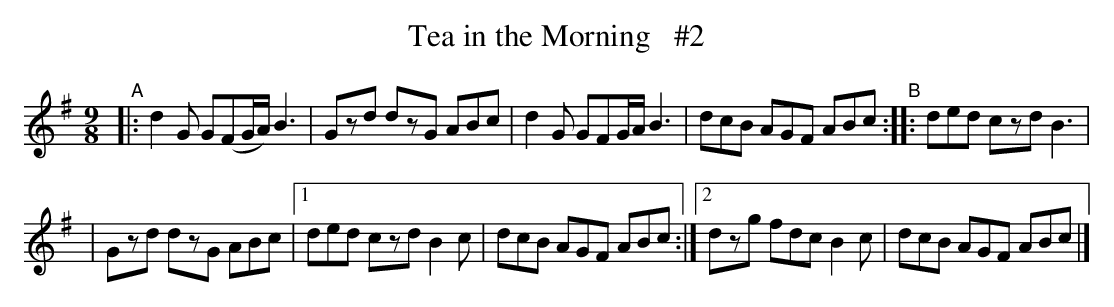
X:1
T: Tea in the Morning   #2
M: 9/8
L: 1/8
K: G
"^A"\
|: d2G G(FG/A/) B3 | Gzd dzG ABc | d2G GFG/A/ B3 | dcB AGF ABc "^B":: ded czd B3 |
| Gzd dzG ABc |[1 ded czd B2c | dcB AGF ABc :|[2 dzg fdc B2c | dcB AGF ABc |]
